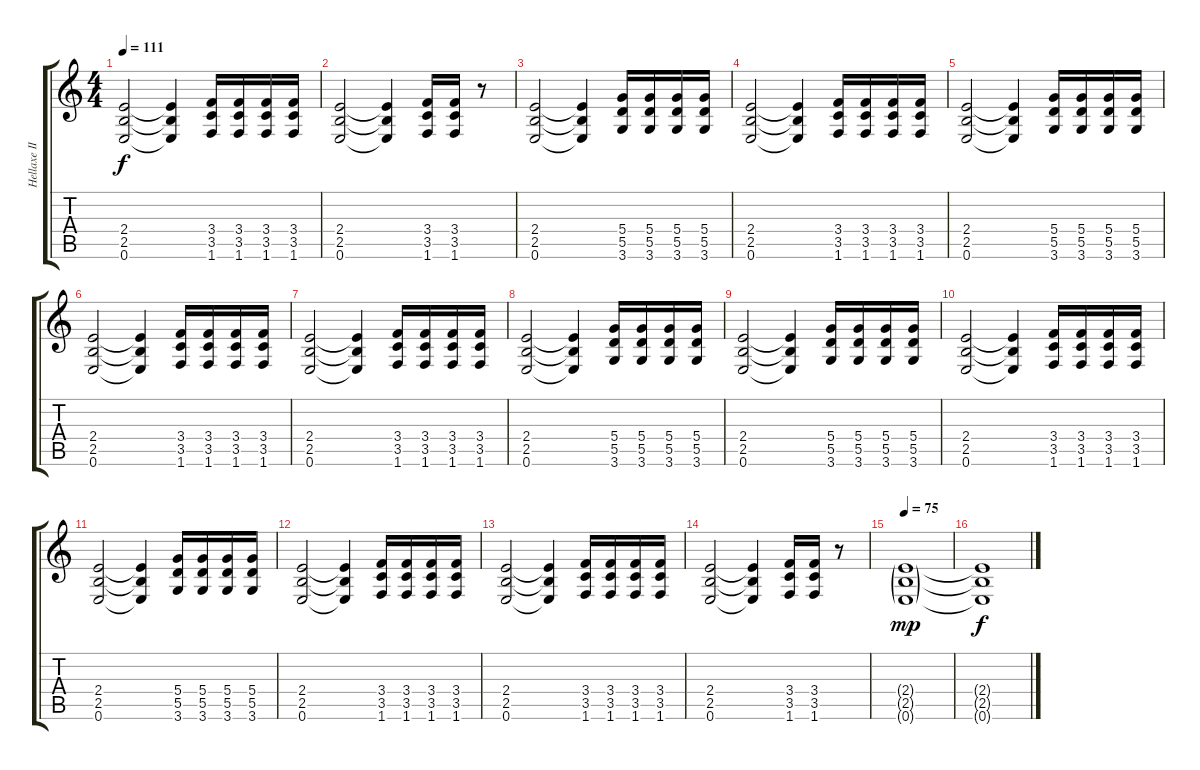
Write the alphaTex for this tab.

\track ("Hellaxe II" "Hellaxe II") {instrument distortionguitar}
\staff {score tabs}
\tuning (E4 B3 G3 D3 A2 E2) {hide}
\ts (4 4)
\tempo 111
\clef g2
\ks c
(2.4 2.5 0.6).2{dy f} (2.4{t} 2.5{t} 0.6{t}).4 (3.4 3.5 1.6).16 (3.4 3.5 1.6).16 (3.4 3.5 1.6).16 (3.4 3.5 1.6).16 |
(2.4 2.5 0.6).2 (2.4{t} 2.5{t} 0.6{t}).4 (3.4 3.5 1.6).16 (3.4 3.5 1.6).16 r.8 |
(2.4 2.5 0.6).2 (2.4{t} 2.5{t} 0.6{t}).4 (5.4 5.5 3.6).16 (5.4 5.5 3.6).16 (5.4 5.5 3.6).16 (5.4 5.5 3.6).16 |
(2.4 2.5 0.6).2 (2.4{t} 2.5{t} 0.6{t}).4 (3.4 3.5 1.6).16 (3.4 3.5 1.6).16 (3.4 3.5 1.6).16 (3.4 3.5 1.6).16 |
(2.4 2.5 0.6).2 (2.4{t} 2.5{t} 0.6{t}).4 (5.4 5.5 3.6).16 (5.4 5.5 3.6).16 (5.4 5.5 3.6).16 (5.4 5.5 3.6).16 |
(2.4 2.5 0.6).2 (2.4{t} 2.5{t} 0.6{t}).4 (3.4 3.5 1.6).16 (3.4 3.5 1.6).16 (3.4 3.5 1.6).16 (3.4 3.5 1.6).16 |
(2.4 2.5 0.6).2 (2.4{t} 2.5{t} 0.6{t}).4 (3.4 3.5 1.6).16 (3.4 3.5 1.6).16 (3.4 3.5 1.6).16 (3.4 3.5 1.6).16 |
(2.4 2.5 0.6).2 (2.4{t} 2.5{t} 0.6{t}).4 (5.4 5.5 3.6).16 (5.4 5.5 3.6).16 (5.4 5.5 3.6).16 (5.4 5.5 3.6).16 |
(2.4 2.5 0.6).2 (2.4{t} 2.5{t} 0.6{t}).4 (5.4 5.5 3.6).16 (5.4 5.5 3.6).16 (5.4 5.5 3.6).16 (5.4 5.5 3.6).16 |
(2.4 2.5 0.6).2 (2.4{t} 2.5{t} 0.6{t}).4 (3.4 3.5 1.6).16 (3.4 3.5 1.6).16 (3.4 3.5 1.6).16 (3.4 3.5 1.6).16 |
(2.4 2.5 0.6).2 (2.4{t} 2.5{t} 0.6{t}).4 (5.4 5.5 3.6).16 (5.4 5.5 3.6).16 (5.4 5.5 3.6).16 (5.4 5.5 3.6).16 |
(2.4 2.5 0.6).2 (2.4{t} 2.5{t} 0.6{t}).4 (3.4 3.5 1.6).16 (3.4 3.5 1.6).16 (3.4 3.5 1.6).16 (3.4 3.5 1.6).16 |
(2.4 2.5 0.6).2 (2.4{t} 2.5{t} 0.6{t}).4 (3.4 3.5 1.6).16 (3.4 3.5 1.6).16 (3.4 3.5 1.6).16 (3.4 3.5 1.6).16 |
(2.4 2.5 0.6).2 (2.4{t} 2.5{t} 0.6{t}).4 (3.4 3.5 1.6).16 (3.4 3.5 1.6).16 r.8{volume 11} |
\tempo 75
(2.4{g} 2.5{g} 0.6{g}).1{dy mp} |
(2.4{t} 2.5{t} 0.6{t}).1{dy f}
